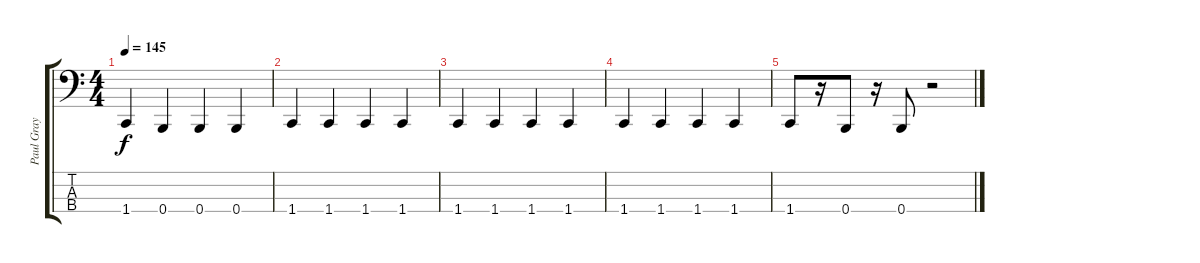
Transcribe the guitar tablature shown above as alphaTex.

\track ("Paul Gray" "Paul Gray") {instrument electricbasspick}
\staff {score tabs}
\tuning (E2 B1 Gb1 B0) {hide}
\ts (4 4)
\tempo 145
\clef f4
\ks c
1.4.4{dy f} 0.4.4 0.4.4 0.4.4 |
1.4.4 1.4.4 1.4.4 1.4.4 |
1.4.4 1.4.4 1.4.4 1.4.4 |
1.4.4 1.4.4 1.4.4 1.4.4 |
1.4.8 r.16 0.4.8 r.16 0.4.8 r.2
